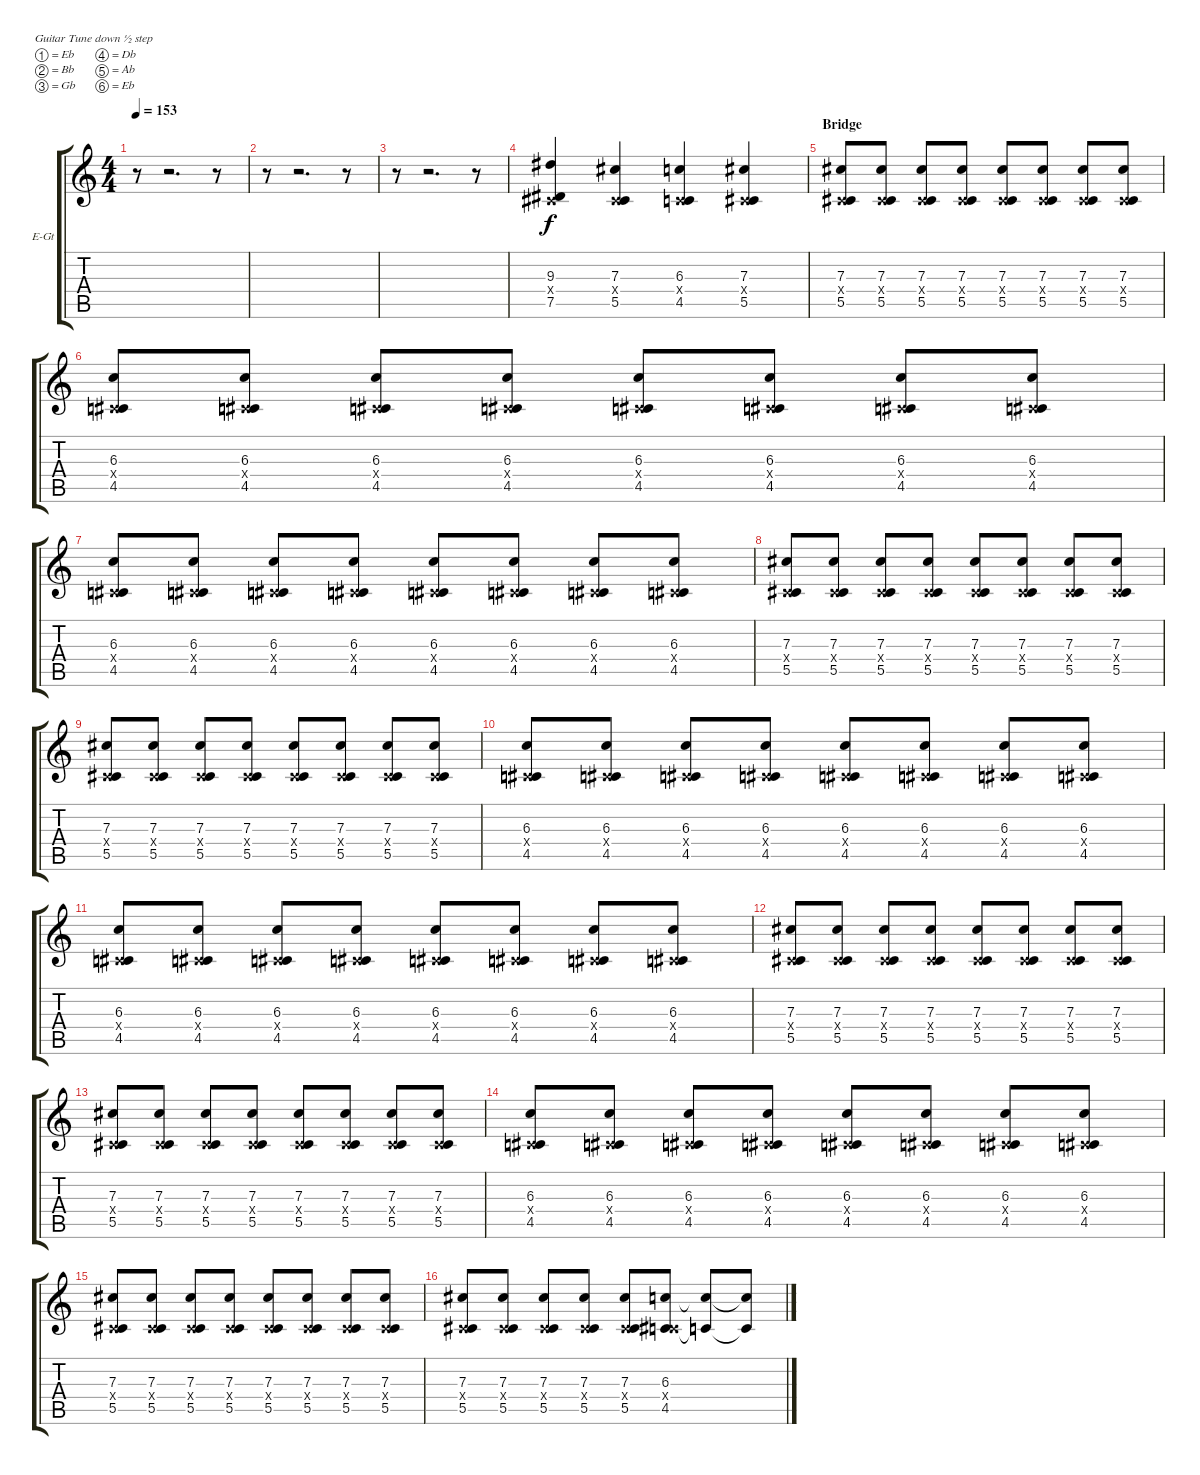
\bracketExtendMode groupsimilarinstruments
\firstSystemTrackNameOrientation horizontal
\otherSystemsTrackNameOrientation horizontal
\track ("Lead Guitar" "E-Gt") {instrument overdrivenguitar}
\staff {score tabs}
\tuning (Eb4 Bb3 Gb3 Db3 Ab2 Eb2)
\ts (4 4)
\tempo 153
\clef g2
\ks c
r.8{dy f} r.2{d} r.8 |
r.8 r.2{d} r.8 |
r.8 r.2{d} r.8 |
(9.3 0.4{x} 7.5).4 (7.3 0.4{x} 5.5).4 (6.3 0.4{x} 4.5).4 (7.3 0.4{x} 5.5).4 |
\section ("" "Bridge")
(7.3 0.4{x} 5.5).8 (7.3 0.4{x} 5.5).8 (7.3 0.4{x} 5.5).8 (7.3 0.4{x} 5.5).8 (7.3 0.4{x} 5.5).8 (7.3 0.4{x} 5.5).8 (7.3 0.4{x} 5.5).8 (7.3 0.4{x} 5.5).8 |
(6.3 0.4{x} 4.5).8 (6.3 0.4{x} 4.5).8 (6.3 0.4{x} 4.5).8 (6.3 0.4{x} 4.5).8 (6.3 0.4{x} 4.5).8 (6.3 0.4{x} 4.5).8 (6.3 0.4{x} 4.5).8 (6.3 0.4{x} 4.5).8 |
(6.3 0.4{x} 4.5).8 (6.3 0.4{x} 4.5).8 (6.3 0.4{x} 4.5).8 (6.3 0.4{x} 4.5).8 (6.3 0.4{x} 4.5).8 (6.3 0.4{x} 4.5).8 (6.3 0.4{x} 4.5).8 (6.3 0.4{x} 4.5).8 |
(7.3 0.4{x} 5.5).8 (7.3 0.4{x} 5.5).8 (7.3 0.4{x} 5.5).8 (7.3 0.4{x} 5.5).8 (7.3 0.4{x} 5.5).8 (7.3 0.4{x} 5.5).8 (7.3 0.4{x} 5.5).8 (7.3 0.4{x} 5.5).8 |
(7.3 0.4{x} 5.5).8 (7.3 0.4{x} 5.5).8 (7.3 0.4{x} 5.5).8 (7.3 0.4{x} 5.5).8 (7.3 0.4{x} 5.5).8 (7.3 0.4{x} 5.5).8 (7.3 0.4{x} 5.5).8 (7.3 0.4{x} 5.5).8 |
(6.3 0.4{x} 4.5).8 (6.3 0.4{x} 4.5).8 (6.3 0.4{x} 4.5).8 (6.3 0.4{x} 4.5).8 (6.3 0.4{x} 4.5).8 (6.3 0.4{x} 4.5).8 (6.3 0.4{x} 4.5).8 (6.3 0.4{x} 4.5).8 |
(6.3 0.4{x} 4.5).8 (6.3 0.4{x} 4.5).8 (6.3 0.4{x} 4.5).8 (6.3 0.4{x} 4.5).8 (6.3 0.4{x} 4.5).8 (6.3 0.4{x} 4.5).8 (6.3 0.4{x} 4.5).8 (6.3 0.4{x} 4.5).8 |
(7.3 0.4{x} 5.5).8 (7.3 0.4{x} 5.5).8 (7.3 0.4{x} 5.5).8 (7.3 0.4{x} 5.5).8 (7.3 0.4{x} 5.5).8 (7.3 0.4{x} 5.5).8 (7.3 0.4{x} 5.5).8 (7.3 0.4{x} 5.5).8 |
(7.3 0.4{x} 5.5).8 (7.3 0.4{x} 5.5).8 (7.3 0.4{x} 5.5).8 (7.3 0.4{x} 5.5).8 (7.3 0.4{x} 5.5).8 (7.3 0.4{x} 5.5).8 (7.3 0.4{x} 5.5).8 (7.3 0.4{x} 5.5).8 |
(6.3 0.4{x} 4.5).8 (6.3 0.4{x} 4.5).8 (6.3 0.4{x} 4.5).8 (6.3 0.4{x} 4.5).8 (6.3 0.4{x} 4.5).8 (6.3 0.4{x} 4.5).8 (6.3 0.4{x} 4.5).8 (6.3 0.4{x} 4.5).8 |
(7.3 0.4{x} 5.5).8 (7.3 0.4{x} 5.5).8 (7.3 0.4{x} 5.5).8 (7.3 0.4{x} 5.5).8 (7.3 0.4{x} 5.5).8 (7.3 0.4{x} 5.5).8 (7.3 0.4{x} 5.5).8 (7.3 0.4{x} 5.5).8 |
(7.3 0.4{x} 5.5).8 (7.3 0.4{x} 5.5).8 (7.3 0.4{x} 5.5).8 (7.3 0.4{x} 5.5).8 (7.3 0.4{x} 5.5).8 (4.5 6.3 0.4{x}).8 (6.3{t} 4.5{t}).8 (6.3{t} 4.5{t}).8
